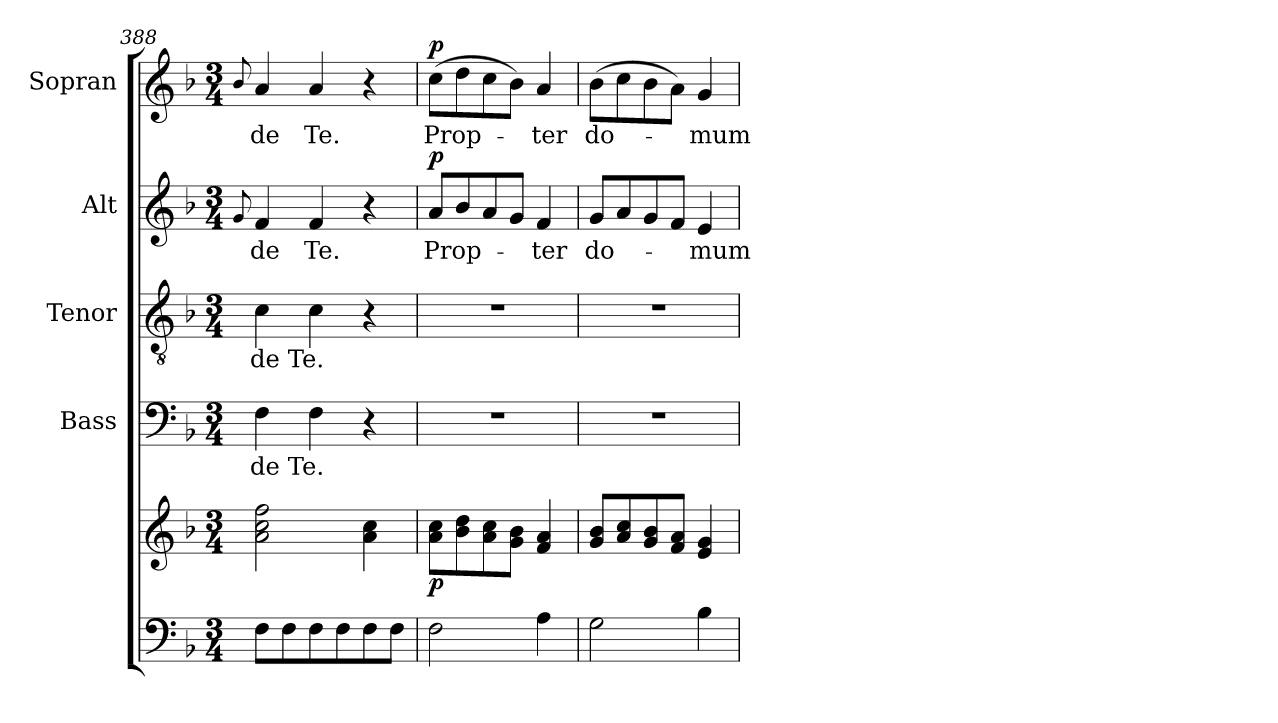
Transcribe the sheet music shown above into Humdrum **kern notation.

**kern	**kern	**dynam	**kern	**text	**kern	**text	**kern	**text	**dynam	**kern	**text	**dynam
*part5	*part5	*part5	*part4	*part4	*part3	*part3	*part2	*part2	*part2	*part1	*part1	*part1
*staff6	*staff5	*staff5/6	*staff4	*staff4	*staff3	*staff3	*staff2	*staff2	*staff2	*staff1	*staff1	*staff1
*	*	*	*I"Bass	*	*I"Tenor	*	*I"Alt	*	*	*I"Sopran	*	*
*	*	*	*I'B.	*	*I'T.	*	*I'A.	*	*	*I'S.	*	*
!!LO:PB:g=z
*clefF4	*clefG2	*	*clefF4	*	*clefGv2	*	*clefG2	*	*	*clefG2	*	*
*k[b-]	*k[b-]	*	*k[b-]	*	*k[b-]	*	*k[b-]	*	*	*k[b-]	*	*
*F:	*F:	*	*F:	*	*F:	*	*F:	*	*	*F:	*	*
*M3/4	*M3/4	*	*M3/4	*	*M3/4	*	*M3/4	*	*	*M3/4	*	*
=388	=388	=388	=388	=388	=388	=388	=388	=388	=388	=388	=388	=388
.	.	.	.	.	.	.	8qqg/	.	.	8qqb-/	.	.
!	!	!	!	!LO:LY:b	!	!LO:LY:b	!	!LO:LY:b	!	!	!LO:LY:b	!
8F\L	2a\ 2cc\ 2ff\	.	4F\	de	4c\	de	4f/	de	.	4a/	de	.
8F\	.	.	.	.	.	.	.	.	.	.	.	.
!	!	!	!	!LO:LY:b	!	!LO:LY:b	!	!LO:LY:b	!	!	!LO:LY:b	!
8F\	.	.	4F\	Te.	4c\	Te.	4f/	Te.	.	4a/	Te.	.
8F\	.	.	.	.	.	.	.	.	.	.	.	.
8F\	4a\ 4cc\	.	4r	.	4r	.	4r	.	.	4r	.	.
8F\J	.	.	.	.	.	.	.	.	.	.	.	.
=389	=389	=389	=389	=389	=389	=389	=389	=389	=389	=389	=389	=389
!	!	!LO:DY:b	!	!	!	!	!	!LO:LY:b	!LO:DY:a	!	!LO:LY:b	!LO:DY:a
2F\	8a\ 8cc\L	p	2.r	.	2.r	.	8a/L	Prop-	p	(>8cc\L	Prop-	p
.	8b-\ 8dd\	.	.	.	.	.	8b-/	.	.	8dd\	.	.
.	8a\ 8cc\	.	.	.	.	.	8a/	.	.	8cc\	.	.
.	8g\ 8b-\J	.	.	.	.	.	8g/J	.	.	8b-\J)	.	.
!	!	!	!	!	!	!	!	!LO:LY:b	!	!	!LO:LY:b	!
4A\	4f/ 4a/	.	.	.	.	.	4f/	-ter	.	4a/	-ter	.
=390	=390	=390	=390	=390	=390	=390	=390	=390	=390	=390	=390	=390
!	!	!	!	!	!	!	!	!LO:LY:b	!	!	!LO:LY:b	!
2G\	8g/ 8b-/L	.	2.r	.	2.r	.	8g/L	do-	.	(>8b-\L	do-	.
.	8a/ 8cc/	.	.	.	.	.	8a/	.	.	8cc\	.	.
.	8g/ 8b-/	.	.	.	.	.	8g/	.	.	8b-\	.	.
.	8f/ 8a/J	.	.	.	.	.	8f/J	.	.	8a\J)	.	.
!	!	!	!	!	!	!	!	!LO:LY:b	!	!	!LO:LY:b	!
4B-\	4e/ 4g/	.	.	.	.	.	4e/	-mum	.	4g/	-mum	.
=	=	=	=	=	=	=	=	=	=	=	=	=
*-	*-	*-	*-	*-	*-	*-	*-	*-	*-	*-	*-	*-
